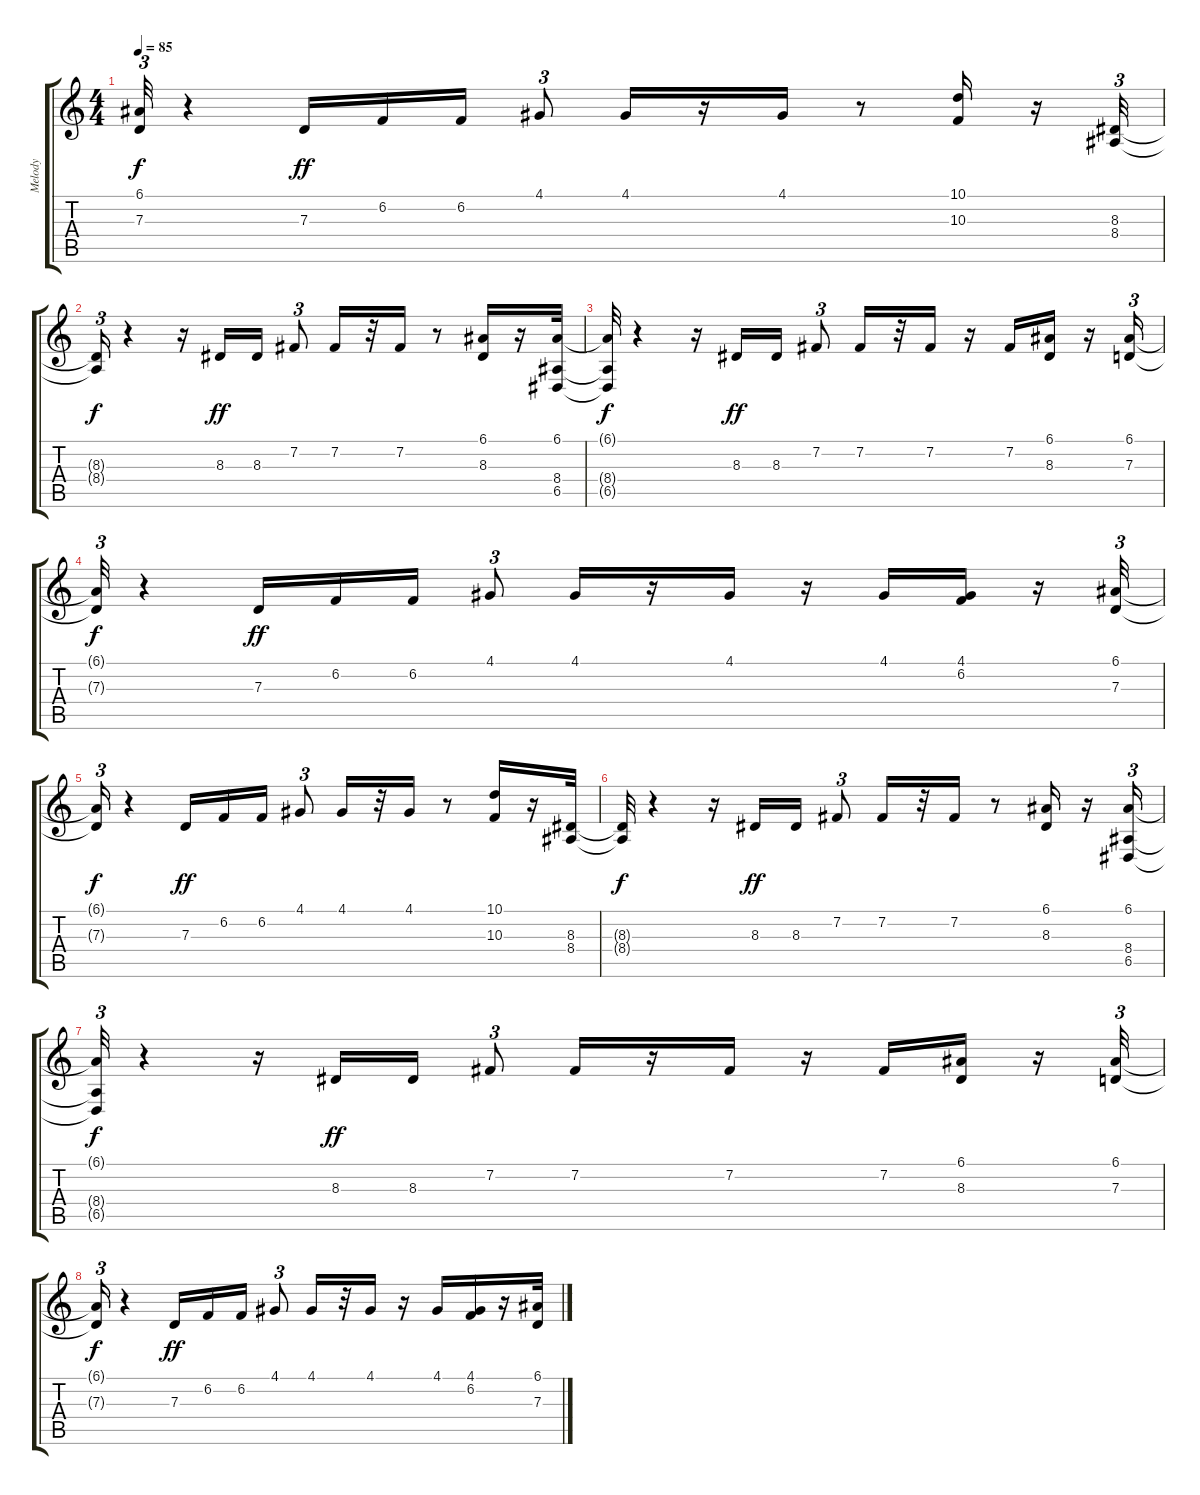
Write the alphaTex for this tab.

\track ("Melody" "Melody") {instrument steeldrums}
\staff {score tabs}
\tuning (E4 B3 G3 D3 A2 E2) {hide}
\ts (4 4)
\tempo 85
\clef g2
\ks c
(6.1{t} 7.3{t}).32{tu (3 2) dy f} r.4 7.3.16{dy ff} 6.2.16 6.2.16 4.1.8{tu (3 2)} 4.1.16 r.16 4.1.16 r.8 (10.1 10.3).16 r.16 (8.3 8.4).32{tu (3 2)} |
(8.3{t} 8.4{t}).16{tu (3 2) dy f} r.4 r.16 8.3.16{dy ff} 8.3.16 7.2.8{tu (3 2)} 7.2.16 r.32 7.2.16 r.8 (6.1 8.3).16 r.16 (6.1 8.4 6.5).32 |
(6.1{t} 8.4{t} 6.5{t}).32{dy f} r.4 r.16 8.3.16{dy ff} 8.3.16 7.2.8{tu (3 2)} 7.2.16 r.32 7.2.16 r.16 7.2.16 (6.1 8.3).16 r.16 (6.1 7.3).16{tu (3 2)} |
(6.1{t} 7.3{t}).32{tu (3 2) dy f} r.4 7.3.16{dy ff} 6.2.16 6.2.16 4.1.8{tu (3 2)} 4.1.16 r.16 4.1.16 r.16 4.1.16 (4.1 6.2).16 r.16 (6.1 7.3).32{tu (3 2)} |
(6.1{t} 7.3{t}).16{tu (3 2) dy f} r.4 7.3.16{dy ff} 6.2.16 6.2.16 4.1.8{tu (3 2)} 4.1.16 r.32 4.1.16 r.8 (10.1 10.3).16 r.16 (8.3 8.4).32 |
(8.3{t} 8.4{t}).32{dy f} r.4 r.16 8.3.16{dy ff} 8.3.16 7.2.8{tu (3 2)} 7.2.16 r.32 7.2.16 r.8 (6.1 8.3).16 r.16 (6.1 8.4 6.5).16{tu (3 2)} |
(6.1{t} 8.4{t} 6.5{t}).32{tu (3 2) dy f} r.4 r.16 8.3.16{dy ff} 8.3.16 7.2.8{tu (3 2)} 7.2.16 r.16 7.2.16 r.16 7.2.16 (6.1 8.3).16 r.16 (6.1 7.3).32{tu (3 2)} |
(6.1{t} 7.3{t}).16{tu (3 2) dy f} r.4 7.3.16{dy ff} 6.2.16 6.2.16 4.1.8{tu (3 2)} 4.1.16 r.32 4.1.16 r.16 4.1.16 (4.1 6.2).16 r.16 (6.1 7.3).32
